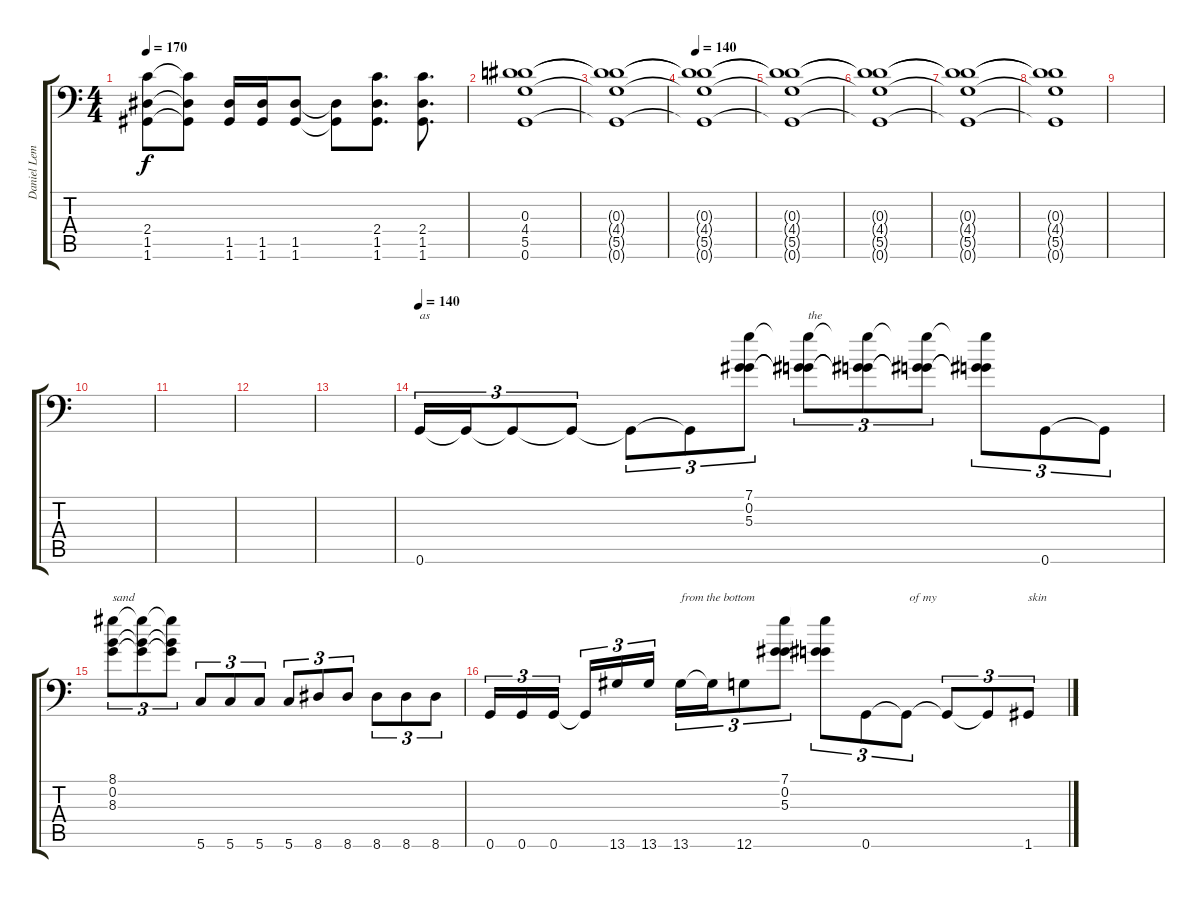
\track ("Daniel Lem" "Daniel Lem") {instrument distortionguitar}
\staff {score tabs}
\tuning (C4 G3 Eb3 Bb2 D2 G1) {hide}
\ts (4 4)
\tempo 170
\clef f4
\ks c
(2.4 1.5 1.6).8{dy f} (2.4{t} 1.5{t} 1.6{t}).8 (1.5 1.6).16 (1.5 1.6).16 (1.5 1.6).8 (1.5{t} 1.6{t}).8 (2.4 1.5 1.6).8{d} (2.4 1.5 1.6).8{d} |
(0.3 4.4 5.5 0.6).1 |
(0.3{t} 4.4{t} 5.5{t} 0.6{t}).1 |
\tempo 140
(0.3{t} 4.4{t} 5.5{t} 0.6{t}).1{volume 0} |
(0.3{t} 4.4{t} 5.5{t} 0.6{t}).1 |
(0.3{t} 4.4{t} 5.5{t} 0.6{t}).1 |
(0.3{t} 4.4{t} 5.5{t} 0.6{t}).1 |
(0.3{t} 4.4{t} 5.5{t} 0.6{t}).1 |
|
|
|
|
|
\tempo 140
0.6.16{tu (3 2) txt "as " volume 13} 0.6{t}.16{tu (3 2)} 0.6{t}.8{tu (3 2)} 0.6{t}.8{tu (3 2)} 0.6{t}.8{tu (3 2)} 0.6{t}.8{tu (3 2)} (7.1 0.2 5.3).8{tu (3 2)} (7.1{t} 0.2{t} 5.3{t}).8{tu (3 2) txt "the "} (7.1{t} 0.2{t} 5.3{t}).8{tu (3 2)} (7.1{t} 0.2{t} 5.3{t}).8{tu (3 2)} (7.1{t} 0.2{t} 5.3{t}).8{tu (3 2)} 0.6.8{tu (3 2)} 0.6{t}.8{tu (3 2)} |
(8.1 0.2 8.3).8{tu (3 2) txt "sand"} (8.1{t} 0.2{t} 8.3{t}).8{tu (3 2)} (8.1{t} 0.2{t} 8.3{t}).8{tu (3 2)} 5.6.8{tu (3 2)} 5.6.8{tu (3 2)} 5.6.8{tu (3 2)} 5.6.8{tu (3 2)} 8.6.8{tu (3 2)} 8.6.8{tu (3 2)} 8.6.8{tu (3 2)} 8.6.8{tu (3 2)} 8.6.8{tu (3 2)} |
0.6.16{tu (3 2)} 0.6.16{tu (3 2)} 0.6.16{tu (3 2) beam splitsecondary} 0.6{t}.16{tu (3 2)} 13.6.16{tu (3 2)} 13.6.16{tu (3 2)} 13.6.16{tu (3 2) txt "from the bottom"} 13.6{t}.16{tu (3 2)} 12.6.8{tu (3 2)} (7.1 0.2 5.3).8{tu (3 2)} (7.1{t} 0.2{t} 5.3{t}).8{tu (3 2)} 0.6.8{tu (3 2)} 0.6{t}.8{tu (3 2) txt " of my "} 0.6{t}.8{tu (3 2)} 0.6{t}.8{tu (3 2)} 1.6.8{tu (3 2) txt "skin"}
